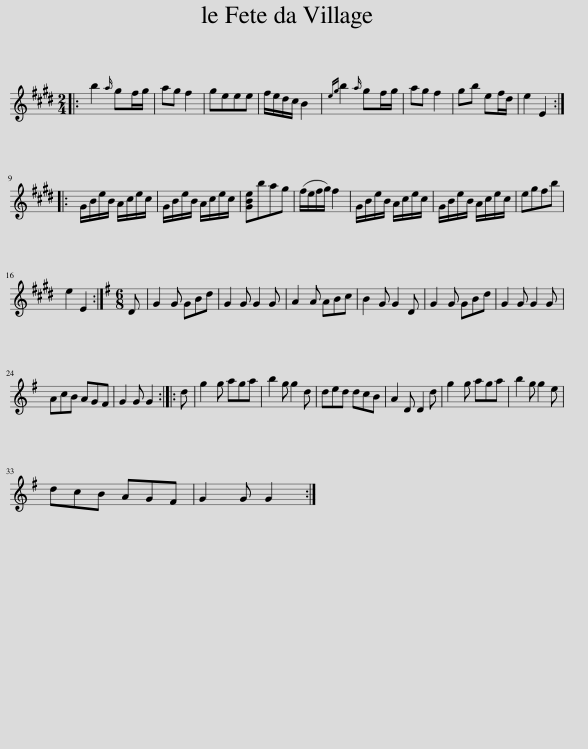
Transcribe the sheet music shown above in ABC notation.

X:1
L:1/8
M:2/4
I:linebreak $
K:E
V:1 treble
V:1
|: b2{a} gf/g/ | ag f2 | geee | f/e/d/c/ B2 |{eg} b2{a} gf/g/ | %5
 ag f2 | gb ef/d/ | e2 E2 ::$ G/B/e/B/ A/c/e/c/ | G/B/e/B/ A/c/e/c/ | %10
 [GBe]bag | (f/e/f/g/) f2 | G/B/e/B/ A/c/e/c/ | G/B/e/B/ A/c/e/c/ | egfb |$ %15
 e2 E2 :|[K:G][M:6/8] D | G2 G GBd | G2 G G2 G | A2 A ABc | %20
 B2 G G2 D | G2 G GBd | G2 G G2 G |$ AcB AGF | G2 G G2 :: %25
 d | g2 g aga | b2 g g2 d | ded dcB | A2 D D2 d | %30
 g2 g aga | b2 g g2 e |$ dcB AGF | G2 G G2 :| %34
